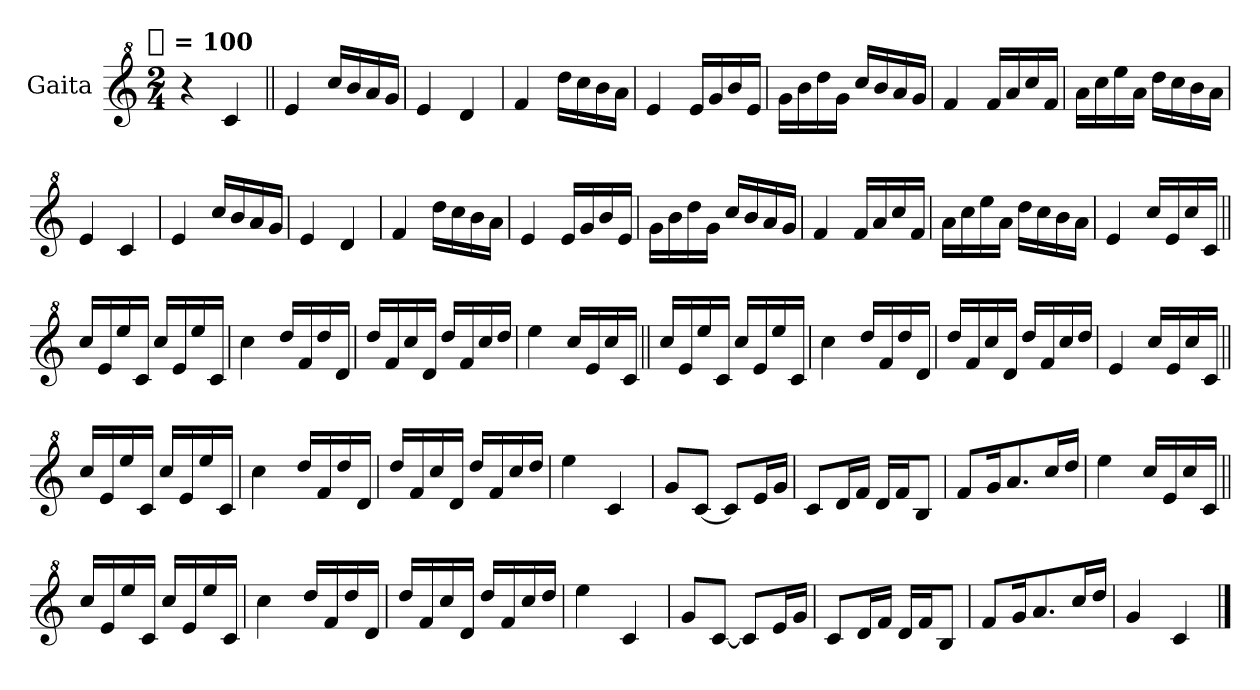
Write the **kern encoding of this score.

**kern
*part1
*staff1
*I"Gaita
*clefG^2
*k[]
!!LO:TX:omd:t=[quarter] = 100
*M2/4
*MM100
=1
4r
4cc
=||
4ee
16cccLL
16bb
16aa
16ggJJ
=
4ee
4dd
=
4ff
16dddLL
16ccc
16bb
16aaJJ
=
4ee
16eeLL
16gg
16bb
16eeJJ
=
16ggLL
16bb
16ddd
16ggJJ
16cccLL
16bb
16aa
16ggJJ
=
4ff
16ffLL
16aa
16ccc
16ffJJ
=
16aaLL
16ccc
16eee
16aaJJ
16dddLL
16ccc
16bb
16aaJJ
=
4ee
4cc
=
4ee
16cccLL
16bb
16aa
16ggJJ
=
4ee
4dd
=
4ff
16dddLL
16ccc
16bb
16aaJJ
=
4ee
16eeLL
16gg
16bb
16eeJJ
=
16ggLL
16bb
16ddd
16ggJJ
16cccLL
16bb
16aa
16ggJJ
=
4ff
16ffLL
16aa
16ccc
16ffJJ
=
16aaLL
16ccc
16eee
16aaJJ
16dddLL
16ccc
16bb
16aaJJ
=
4ee
16cccLL
16ee
16ccc
16ccJJ
=||
16cccLL
16ee
16eee
16ccJJ
16cccLL
16ee
16eee
16ccJJ
=
4ccc
16dddLL
16ff
16ddd
16ddJJ
=
16dddLL
16ff
16ccc
16ddJJ
16dddLL
16ff
16ccc
16dddJJ
=
4eee
16cccLL
16ee
16ccc
16ccJJ
=||
16cccLL
16ee
16eee
16ccJJ
16cccLL
16ee
16eee
16ccJJ
=
4ccc
16dddLL
16ff
16ddd
16ddJJ
=
16dddLL
16ff
16ccc
16ddJJ
16dddLL
16ff
16ccc
16dddJJ
=
4ee
16cccLL
16ee
16ccc
16ccJJ
=||
16cccLL
16ee
16eee
16ccJJ
16cccLL
16ee
16eee
16ccJJ
=
4ccc
16dddLL
16ff
16ddd
16ddJJ
=
16dddLL
16ff
16ccc
16ddJJ
16dddLL
16ff
16ccc
16dddJJ
=
4eee
4cc
=
8ggL
[8ccJ
8ccL]
16eeL
16ggJJ
=
8ccL
16ddL
16ffJJ
16ddLL
16ffJ
8bJ
=
8ffL
16ggK
8.aa
16cccL
16dddJJ
=
4eee
16cccLL
16ee
16ccc
16ccJJ
=||
16cccLL
16ee
16eee
16ccJJ
16cccLL
16ee
16eee
16ccJJ
=
4ccc
16dddLL
16ff
16ddd
16ddJJ
=
16dddLL
16ff
16ccc
16ddJJ
16dddLL
16ff
16ccc
16dddJJ
=
4eee
4cc
=
8ggL
[8ccJ
8ccL]
16eeL
16ggJJ
=
8ccL
16ddL
16ffJJ
16ddLL
16ffJ
8bJ
=
8ffL
16ggK
8.aa
16cccL
16dddJJ
=
4gg
4cc
==
*-
